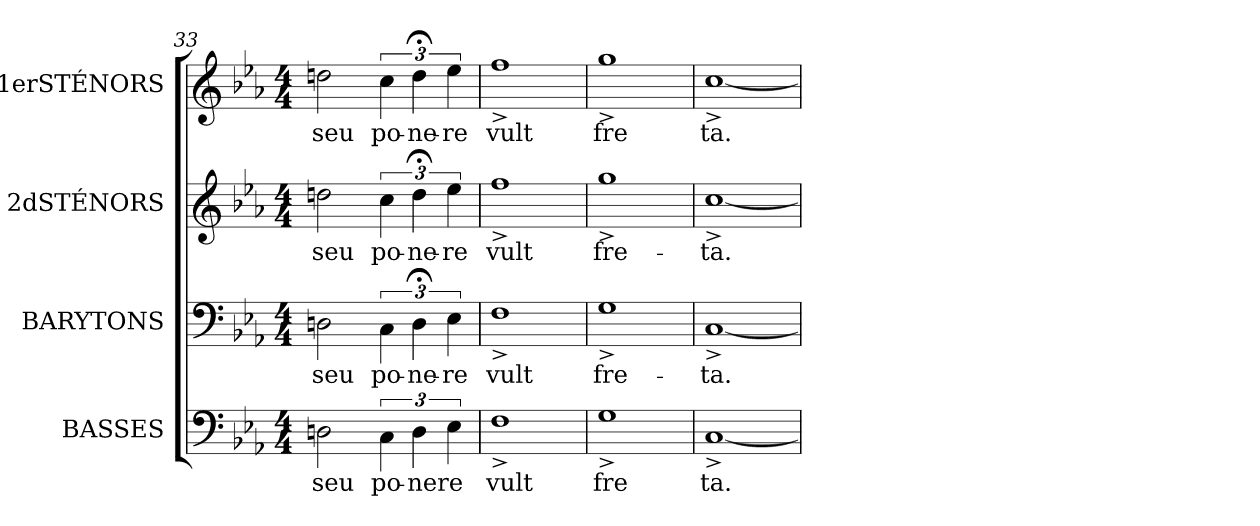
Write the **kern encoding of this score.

**kern	**text	**kern	**text	**kern	**text	**kern	**text
*part4	*part4	*part3	*part3	*part2	*part2	*part1	*part1
*staff4	*staff4	*staff3	*staff3	*staff2	*staff2	*staff1	*staff1
*I"BASSES	*	*I"BARYTONS	*	*I"2dSTÉNORS	*	*I"1erSTÉNORS	*
*clefF4	*	*clefF4	*	*clefG2	*	*clefG2	*
*k[b-e-a-]	*	*k[b-e-a-]	*	*k[b-e-a-]	*	*k[b-e-a-]	*
*M4/4	*	*M4/4	*	*M4/4	*	*M4/4	*
=33	=33	=33	=33	=33	=33	=33	=33
2Dni\	seu	2Dni\	seu	2ddni\	seu	2ddni\	seu
6Ci\	po-	6Ci\	po-	6cci\	po-	6cci\	po-
6Di\	nere	6D;i\	ne-	6dd;i\	ne-	6dd;i\	ne-
6E-i\	.	6E-i\	re	6ee-i\	re	6ee-i\	re
=34	=34	=34	=34	=34	=34	=34	=34
1F^>i/	vult	1F^>i/	vult	1ff^>i/	vult	1ff^>i/	vult
=35	=35	=35	=35	=35	=35	=35	=35
1G^>i/	fre	1G^>i/	fre-	1gg^>i/	fre-	1gg^>i/	fre
=36	=36	=36	=36	=36	=36	=36	=36
[1C^>i/	ta.	[1C^>i/	ta.	[1cc^>i/	ta.	[1cc^>i/	ta.
=	=	=	=	=	=	=	=
*-	*-	*-	*-	*-	*-	*-	*-
